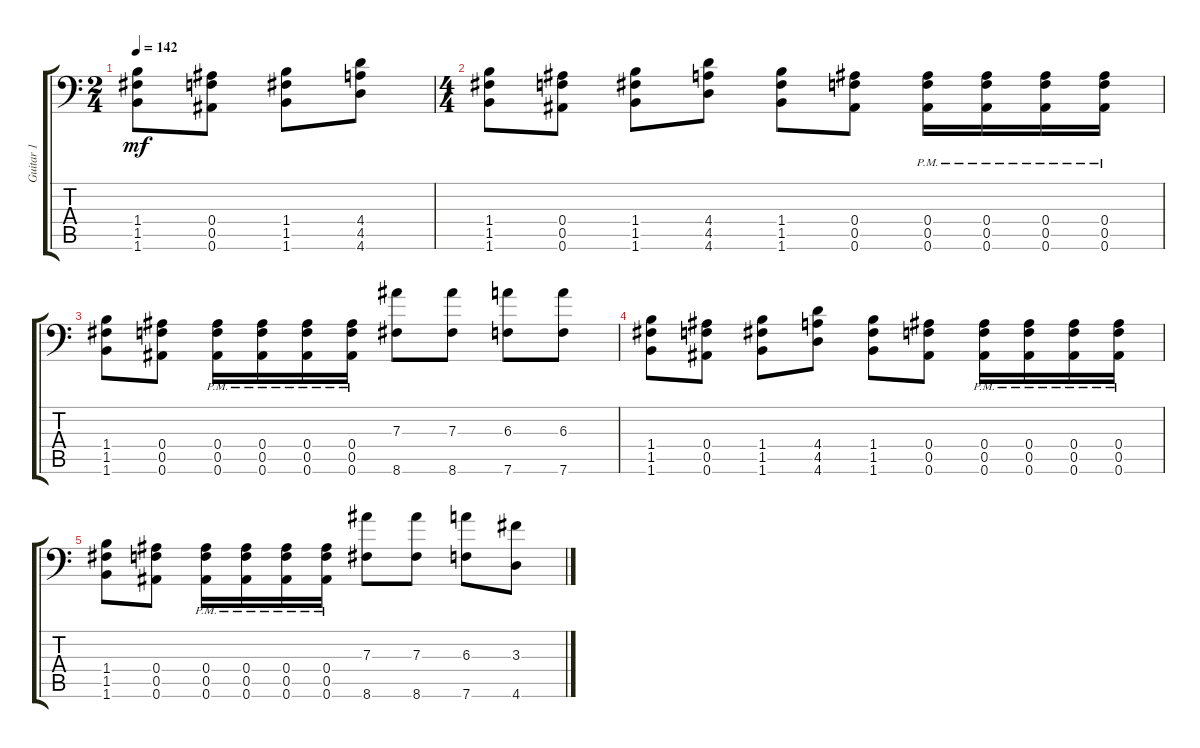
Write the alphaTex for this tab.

\track ("Guitar 1" "Guitar 1") {instrument overdrivenguitar}
\staff {score tabs}
\tuning (C4 G3 Eb3 Bb2 F2 Bb1) {hide}
\ts (2 4)
\tempo 142
\clef f4
\ks c
(1.4 1.5 1.6).8{dy mf} (0.4 0.5 0.6).8 (1.4 1.5 1.6).8 (4.4 4.5 4.6).8 |
\ts (4 4)
(1.4 1.5 1.6).8 (0.4 0.5 0.6).8 (1.4 1.5 1.6).8 (4.4 4.5 4.6).8 (1.4 1.5 1.6).8 (0.4 0.5 0.6).8 (0.4{pm} 0.5{pm} 0.6{pm}).16 (0.4{pm} 0.5{pm} 0.6{pm}).16 (0.4{pm} 0.5{pm} 0.6{pm}).16 (0.4{pm} 0.5{pm} 0.6{pm}).16 |
(1.4 1.5 1.6).8 (0.4 0.5 0.6).8 (0.4{pm} 0.5{pm} 0.6{pm}).16 (0.4{pm} 0.5{pm} 0.6{pm}).16 (0.4{pm} 0.5{pm} 0.6{pm}).16 (0.4{pm} 0.5{pm} 0.6{pm}).16 (7.3 8.6).8 (7.3 8.6).8 (6.3 7.6).8 (6.3 7.6).8 |
(1.4 1.5 1.6).8 (0.4 0.5 0.6).8 (1.4 1.5 1.6).8 (4.4 4.5 4.6).8 (1.4 1.5 1.6).8 (0.4 0.5 0.6).8 (0.4{pm} 0.5{pm} 0.6{pm}).16 (0.4{pm} 0.5{pm} 0.6{pm}).16 (0.4{pm} 0.5{pm} 0.6{pm}).16 (0.4{pm} 0.5{pm} 0.6{pm}).16 |
(1.4 1.5 1.6).8 (0.4 0.5 0.6).8 (0.4{pm} 0.5{pm} 0.6{pm}).16 (0.4{pm} 0.5{pm} 0.6{pm}).16 (0.4{pm} 0.5{pm} 0.6{pm}).16 (0.4{pm} 0.5{pm} 0.6{pm}).16 (7.3 8.6).8 (7.3 8.6).8 (6.3 7.6).8 (3.3 4.6).8
